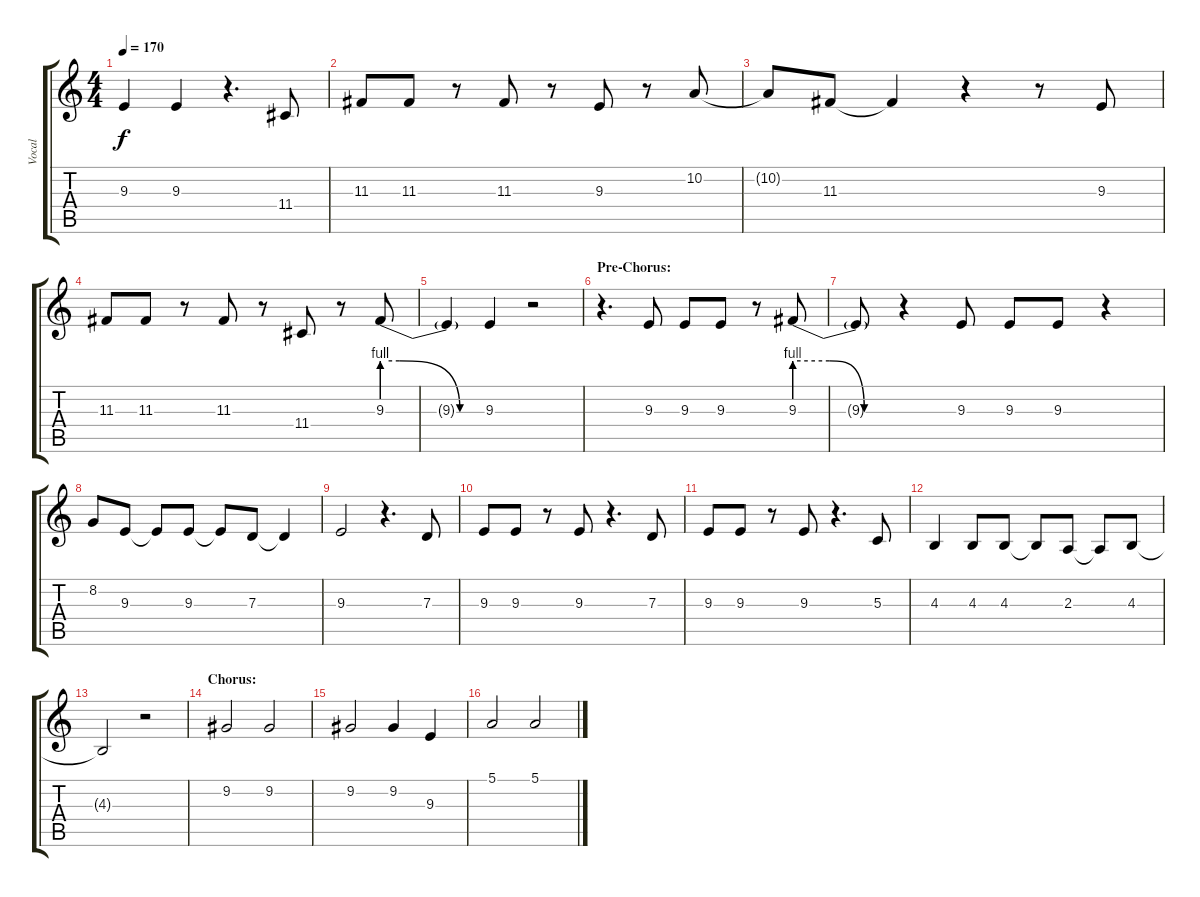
\track ("Vocal" "Vocal") {instrument oboe}
\staff {score tabs}
\tuning (E4 B3 G3 D3 A2 E2) {hide}
\ts (4 4)
\tempo 170
\clef g2
\ks c
9.3{t}.4{dy f} 9.3.4 r.4{d} 11.4.8 |
11.3.8 11.3.8 r.8 11.3.8 r.8 9.3.8 r.8 10.2.8 |
10.2{t}.8 11.3.8 11.3{t}.4 r.4 r.8 9.3.8 |
11.3.8 11.3.8 r.8 11.3.8 r.8 11.4.8 r.8 9.3{be (custom 0 4 10 4 45 0 60 0)}.8 |
9.3{t}.4 9.3.4 r.2 |
\section ("" "Pre-Chorus:")
r.4{d} 9.3.8 9.3.8 9.3.8 r.8 9.3{be (custom 0 4 20 4 40 0 60 0)}.8 |
9.3{t}.8 r.4 9.3.8 9.3.8 9.3.8 r.4 |
8.2.8 9.3.8 9.3{t}.8 9.3.8 9.3{t}.8 7.3.8 7.3{t}.4 |
9.3.2 r.4{d} 7.3.8 |
9.3.8 9.3.8 r.8 9.3.8 r.4{d} 7.3.8 |
9.3.8 9.3.8 r.8 9.3.8 r.4{d} 5.3.8 |
4.3.4 4.3.8 4.3.8 4.3{t}.8 2.3.8 2.3{t}.8 4.3.8 |
4.3{t}.2 r.2 |
\section ("" "Chorus:")
9.2.2 9.2.2 |
9.2.2 9.2.4 9.3.4 |
5.1.2 5.1.2
